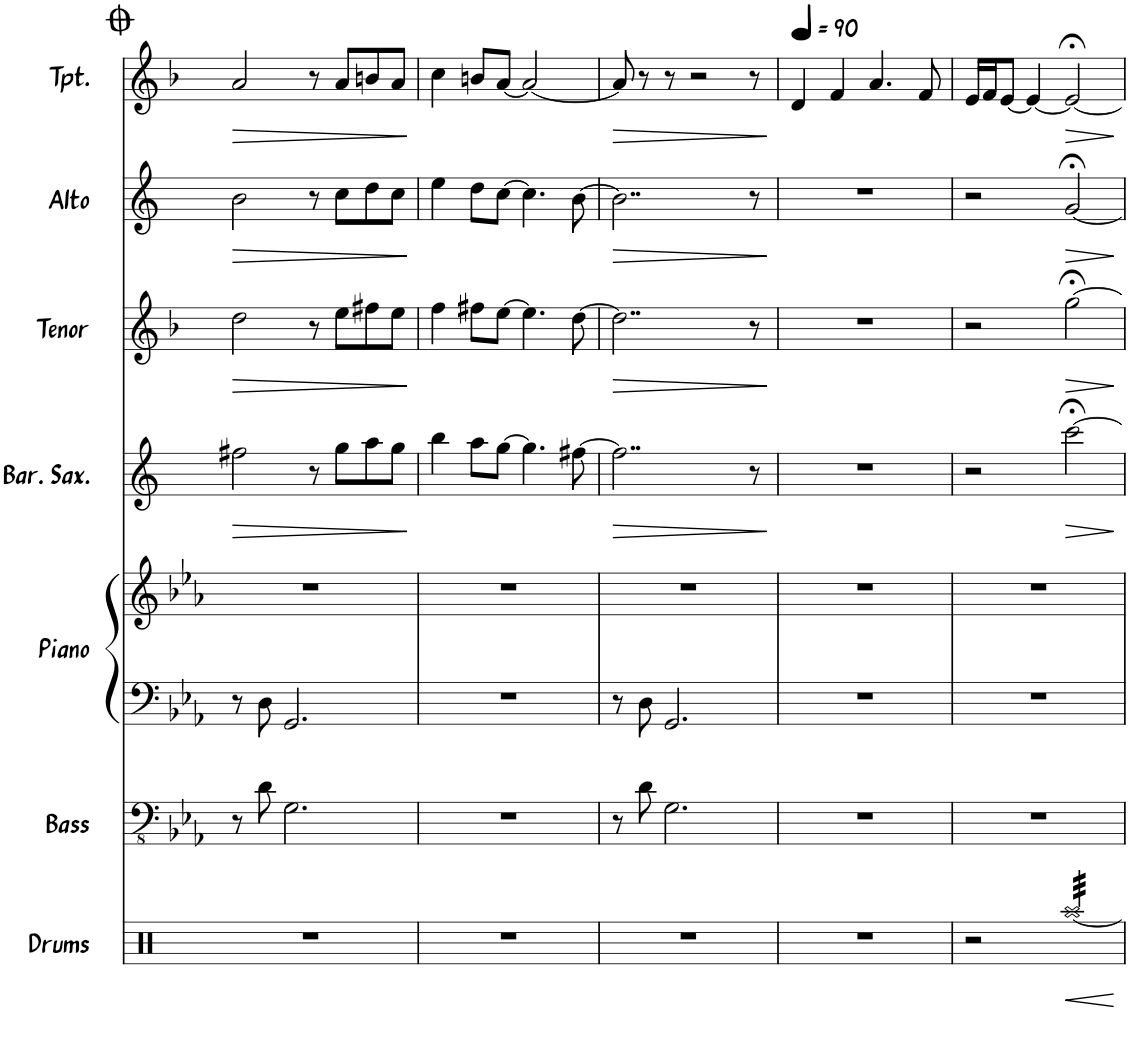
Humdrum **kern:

**kern	**dynam	**kern	**kern	**kern	**kern	**dynam	**kern	**dynam	**kern	**dynam	**kern	**dynam
*part7	*part7	*part6	*part5	*part5	*part4	*part4	*part3	*part3	*part2	*part2	*part1	*part1
*staff8	*staff8	*staff7	*staff6	*staff5	*staff4	*staff4	*staff3	*staff3	*staff2	*staff2	*staff1	*staff1
*I"Drums	*	*I"Bass	*I"Piano	*	*I"Baritone Saxophone	*	*I"Tenor Sax	*	*I"Alto Sax	*	*I"Trumpet	*
*I'Drums	*	*I'Bass	*I'Piano	*	*I'Bar. Sax.	*	*I'Tenor	*	*I'Alto	*	*I'Tpt.	*
!!LO:PB:g=z
*clefX	*	*clefFv4	*clefF4	*clefG2	*clefG2	*	*clefG2	*	*clefG2	*	*clefG2	*
*	*	*	*	*	*Trd12c21	*	*Trd8c14	*	*Trd5c9	*	*Trd1c2	*
*k[]	*	*k[b-e-a-]	*k[b-e-a-]	*k[b-e-a-]	*k[]	*	*k[b-]	*	*k[]	*	*k[b-]	*
*M4/4	*	*M4/4	*M4/4	*M4/4	*M4/4	*	*M4/4	*	*M4/4	*	*M4/4	*
=33	=33	=33	=33	=33	=33	=33	=33	=33	=33	=33	=33	=33
!	!	!	!	!	!	!LO:HP:b	!	!LO:HP:b	!	!LO:HP:b	!	!LO:HP:b
1r	.	8r	8r	1r	2ff#X\	>	2dd\	>	2b\	>	2a/	>
.	.	8D\	8D\	.	.	.	.	.	.	.	.	.
.	.	2.GG\	2.GG/	.	.	.	.	.	.	.	.	.
.	.	.	.	.	8r	.	8r	.	8r	.	8r	.
.	.	.	.	.	8gg\L	.	8ee\L	.	8cc\L	.	8a/L	.
.	.	.	.	.	8aa\	.	8ff#X\	.	8dd\	.	8bn/	.
.	.	.	.	.	8gg\J	.	8ee\J	.	8cc\J	.	8a/J	.
.	.	.	.	.	.	]	.	]	.	]	.	]
=34	=34	=34	=34	=34	=34	=34	=34	=34	=34	=34	=34	=34
1r	.	1r	1r	1r	4bb\	.	4ff\	.	4ee\	.	4cc\	.
.	.	.	.	.	8aa\L	.	8ff#X\L	.	8dd\L	.	8bn/L	.
.	.	.	.	.	[8gg\J	.	[8ee\J	.	[8cc\J	.	[8a/J	.
.	.	.	.	.	4.gg\]	.	4.ee\]	.	4.cc\]	.	2a/_	.
.	.	.	.	.	[8ff#X\	.	[8dd\	.	[8b\	.	.	.
=35	=35	=35	=35	=35	=35	=35	=35	=35	=35	=35	=35	=35
!	!	!	!	!	!	!LO:HP:b	!	!LO:HP:b	!	!LO:HP:b	!	!LO:HP:b
1r	.	8r	8r	1r	2..ff#\]	>	2..dd\]	>	2..b\]	>	8a/]	>
.	.	8D\	8D\	.	.	.	.	.	.	.	8r	.
.	.	2.GG\	2.GG/	.	.	.	.	.	.	.	8r	.
.	.	.	.	.	.	.	.	.	.	.	2r	.
.	.	.	.	.	8r	.	8r	.	8r	.	8r	.
.	.	.	.	.	.	]	.	]	.	]	.	]
=36	=36	=36	=36	=36	=36	=36	=36	=36	=36	=36	=36	=36
*	*	*	*	*	*	*	*	*	*	*	*MM90	*
1r	.	1r	1r	1r	1r	.	1r	.	1r	.	4d/	.
.	.	.	.	.	.	.	.	.	.	.	4f/	.
.	.	.	.	.	.	.	.	.	.	.	4.a/	.
.	.	.	.	.	.	.	.	.	.	.	8f/	.
=37	=37	=37	=37	=37	=37	=37	=37	=37	=37	=37	=37	=37
2r	.	1r	1r	1r	2r	.	2r	.	2r	.	16e/LL	.
.	.	.	.	.	.	.	.	.	.	.	16f/J	.
.	.	.	.	.	.	.	.	.	.	.	[8e/J	.
.	.	.	.	.	.	.	.	.	.	.	4e/_	.
!	!LO:HP:b	!	!	!	!	!LO:HP:b	!	!LO:HP:b	!	!LO:HP:b	!	!LO:HP:b
*tremolo	*	*	*	*	*	*	*	*	*	*	*	*
[32Raa/LLL	<	.	.	.	[2ccc;<\	>	[2gg;<\	>	[2g;</	>	2e;</_	>
32Raa/	.	.	.	.	.	.	.	.	.	.	.	.
32Raa/	.	.	.	.	.	.	.	.	.	.	.	.
32Raa/	.	.	.	.	.	.	.	.	.	.	.	.
32Raa/	.	.	.	.	.	.	.	.	.	.	.	.
32Raa/	.	.	.	.	.	.	.	.	.	.	.	.
32Raa/	.	.	.	.	.	.	.	.	.	.	.	.
32Raa/	.	.	.	.	.	.	.	.	.	.	.	.
32Raa/	.	.	.	.	.	.	.	.	.	.	.	.
32Raa/	.	.	.	.	.	.	.	.	.	.	.	.
32Raa/	.	.	.	.	.	.	.	.	.	.	.	.
32Raa/	.	.	.	.	.	.	.	.	.	.	.	.
32Raa/	.	.	.	.	.	.	.	.	.	.	.	.
32Raa/	.	.	.	.	.	.	.	.	.	.	.	.
32Raa/	.	.	.	.	.	.	.	.	.	.	.	.
32Raa/JJJ	.	.	.	.	.	.	.	.	.	.	.	.
*Xtremolo	*	*	*	*	*	*	*	*	*	*	*	*
.	[	.	.	.	.	]	.	]	.	]	.	]
=	=	=	=	=	=	=	=	=	=	=	=	=
*-	*-	*-	*-	*-	*-	*-	*-	*-	*-	*-	*-	*-
